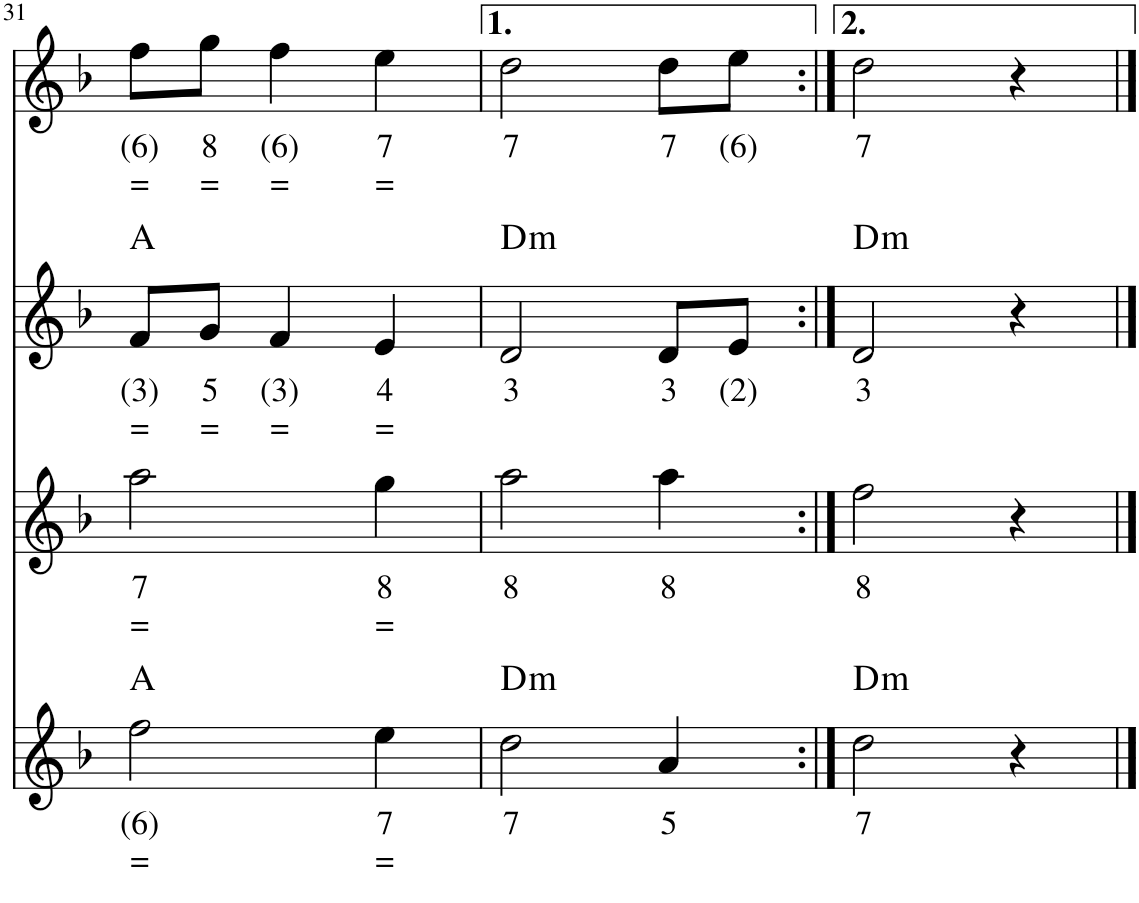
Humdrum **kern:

**kern	**text	**text	**kern	**text	**text	**kern	**text	**text	**harte	**kern	**text	**text
*part4	*part4	*part4	*part3	*part3	*part3	*part2	*part2	*part2	*part2	*part1	*part1	*part1
*staff4	*staff4	*staff4	*staff3	*staff3	*staff3	*staff2	*staff2	*staff2	*	*staff1	*staff1	*staff1
*I"Stem	*	*	*I"Stem	*	*	*I"Stem	*	*	*	*I"Stem	*	*
!!LO:PB:g=z
*clefG2	*	*	*clefG2	*	*	*clefG2	*	*	*	*clefG2	*	*
*k[b-]	*	*	*k[b-]	*	*	*k[b-]	*	*	*	*k[b-]	*	*
*M3/4	*	*	*M3/4	*	*	*M3/4	*	*	*	*M3/4	*	*
=31	=31	=31	=31	=31	=31	=31	=31	=31	=31	=31	=31	=31
!	!LO:LY:b	!LO:LY:b	!	!LO:LY:b	!LO:LY:b	!	!LO:LY:b	!LO:LY:b	!	!	!LO:LY:b	!LO:LY:b
2ff\	(6)	=	2aa\	7	=	8f/L	(3)	=	A:maj	8ff\L	(6)	=
!	!	!	!	!	!	!	!LO:LY:b	!LO:LY:b	!	!	!LO:LY:b	!LO:LY:b
.	.	.	.	.	.	8g/J	5	=	.	8gg\J	8	=
!	!	!	!	!	!	!	!LO:LY:b	!LO:LY:b	!	!	!LO:LY:b	!LO:LY:b
.	.	.	.	.	.	4f/	(3)	=	.	4ff\	(6)	=
!	!LO:LY:b	!LO:LY:b	!	!LO:LY:b	!LO:LY:b	!	!LO:LY:b	!LO:LY:b	!	!	!LO:LY:b	!LO:LY:b
4ee\	7	=	4gg\	8	=	4e/	4	=	.	4ee\	7	=
=32	=32	=32	=32	=32	=32	=32	=32	=32	=32	=32	=32	=32
!	!LO:LY:b	!	!	!LO:LY:b	!	!	!LO:LY:b	!	!LO:H:kt=m	!	!LO:LY:b	!
2dd\	7	.	2aa\	8	.	2d/	3	.	D:min	2dd\	7	.
!	!LO:LY:b	!	!	!LO:LY:b	!	!	!LO:LY:b	!	!	!	!LO:LY:b	!
4a/	5	.	4aa\	8	.	8d/L	3	.	.	8dd\L	7	.
!	!	!	!	!	!	!	!LO:LY:b	!	!	!	!LO:LY:b	!
.	.	.	.	.	.	8e/J	(2)	.	.	8ee\J	(6)	.
=33:|!	=33:|!	=33:|!	=33:|!	=33:|!	=33:|!	=33:|!	=33:|!	=33:|!	=33:|!	=33:|!	=33:|!	=33:|!
!	!LO:LY:b	!	!	!LO:LY:b	!	!	!LO:LY:b	!	!LO:H:kt=m	!	!LO:LY:b	!
2dd\	7	.	2ff\	8	.	2d/	3	.	D:min	2dd\	7	.
4r	.	.	4r	.	.	4r	.	.	.	4r	.	.
==	==	==	==	==	==	==	==	==	==	==	==	==
*-	*-	*-	*-	*-	*-	*-	*-	*-	*-	*-	*-	*-
